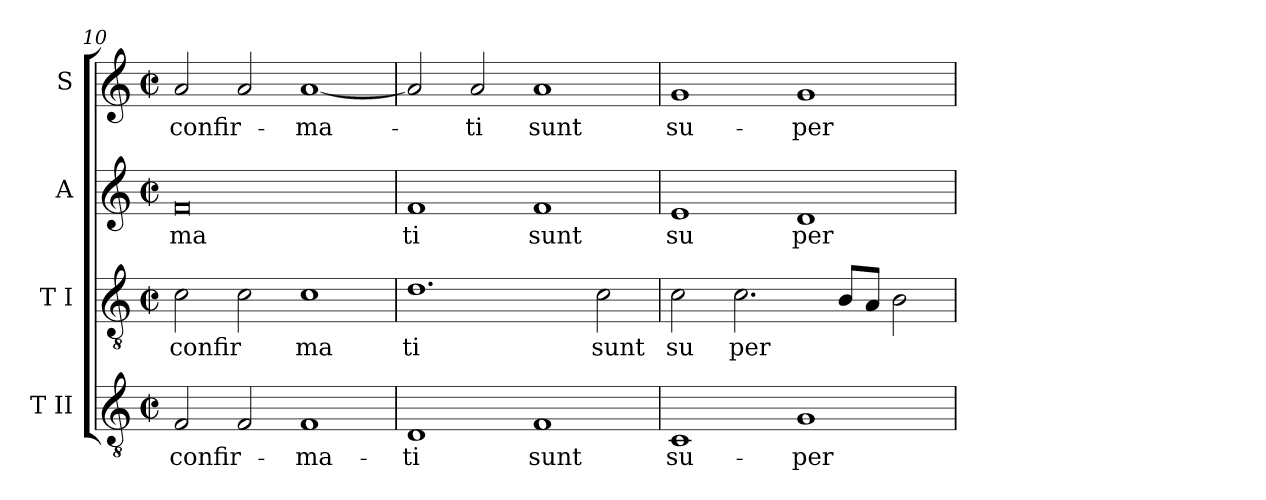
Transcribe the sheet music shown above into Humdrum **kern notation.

**kern	**text	**kern	**text	**kern	**text	**kern	**text
*part4	*part4	*part3	*part3	*part2	*part2	*part1	*part1
*staff4	*staff4	*staff3	*staff3	*staff2	*staff2	*staff1	*staff1
*I"T II	*	*I"T I	*	*I"A	*	*I"S	*
*clefGv2	*	*clefGv2	*	*clefG2	*	*clefG2	*
*M2/2	*	*M2/2	*	*M2/2	*	*M2/2	*
*met(c|)	*	*met(c|)	*	*met(c|)	*	*met(c|)	*
=10	=10	=10	=10	=10	=10	=10	=10
!	!LO:LY:b:cj	!	!LO:LY:b:cj	!	!LO:LY:b:cj	!	!LO:LY:b:cj
2F/	confir-	2c\	confir	0f	ma	2a/	confir-
2F/	.	2c\	.	.	.	2a/	.
!	!LO:LY:b:cj	!	!LO:LY:b:cj	!	!	!	!LO:LY:b:cj
1F	-ma-	1c	ma	.	.	[<1a	-ma-
=11	=11	=11	=11	=11	=11	=11	=11
!	!LO:LY:b:cj	!	!LO:LY:b:cj	!	!LO:LY:b:cj	!	!
1D	-ti	1.d	ti	1f	ti	2a/]	.
!	!	!	!	!	!	!	!LO:LY:b:cj
.	.	.	.	.	.	2a/	-ti
!	!LO:LY:b:cj	!	!	!	!LO:LY:b:cj	!	!LO:LY:b:cj
1F	sunt	.	.	1f	sunt	1a	sunt
!	!	!	!LO:LY:b:cj	!	!	!	!
.	.	2c\	sunt	.	.	.	.
=12	=12	=12	=12	=12	=12	=12	=12
!	!LO:LY:b:cj	!	!LO:LY:b:cj	!	!LO:LY:b:cj	!	!LO:LY:b:cj
1C	su-	2c\	su	1e	su	1g	su-
!	!	!	!LO:LY:b	!	!	!	!
.	.	2.c\	per	.	.	.	.
!	!LO:LY:b:cj	!	!	!	!LO:LY:b:cj	!	!LO:LY:b:cj
1G	-per	.	.	1d	per	1g	-per
.	.	8B/L	.	.	.	.	.
.	.	8A/J	.	.	.	.	.
.	.	2B\	.	.	.	.	.
=	=	=	=	=	=	=	=
*-	*-	*-	*-	*-	*-	*-	*-
